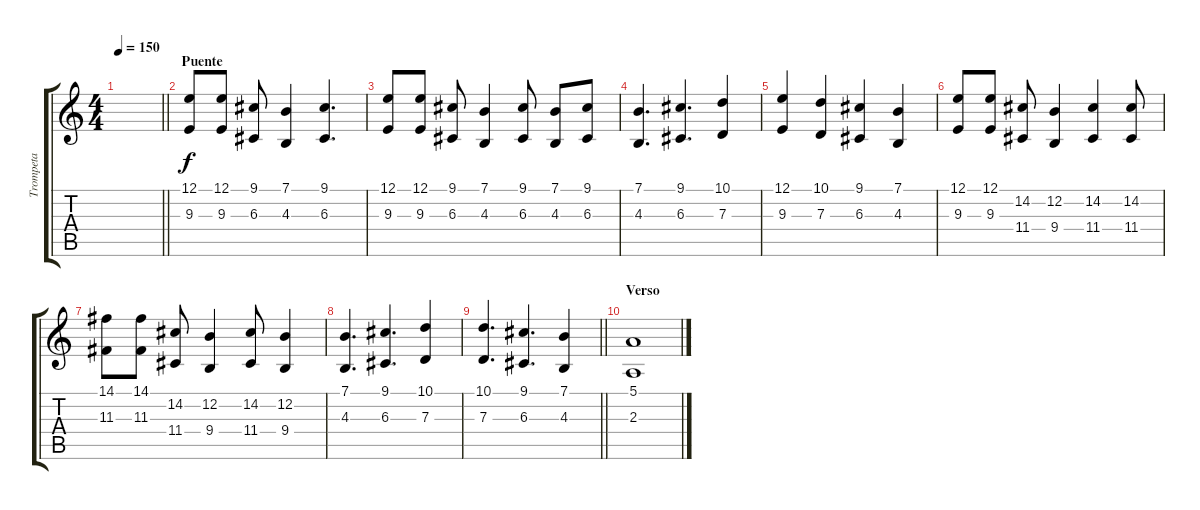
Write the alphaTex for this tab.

\track ("Trompeta" "Trompeta") {instrument trumpet}
\staff {score tabs}
\tuning (E4 B3 G3 D3 A2 E2) {hide}
\ts (4 4)
\tempo 150
\clef g2
\barLineRight lightlight
\ks c
|
\section ("" "Puente")
(12.1 9.3).8{volume 11} (12.1 9.3).8 (9.1 6.3).8 (7.1 4.3).4 (9.1 6.3).4{d} |
(12.1 9.3).8 (12.1 9.3).8 (9.1 6.3).8 (7.1 4.3).4 (9.1 6.3).8 (7.1 4.3).8 (9.1 6.3).8 |
(7.1 4.3).4{d} (9.1 6.3).4{d} (10.1 7.3).4 |
(12.1 9.3).4 (10.1 7.3).4 (9.1 6.3).4 (7.1 4.3).4 |
(12.1 9.3).8 (12.1 9.3).8 (14.2 11.4).8 (12.2 9.4).4 (14.2 11.4).4 (14.2 11.4).8 |
(14.1 11.3).8 (14.1 11.3).8 (14.2 11.4).8 (12.2 9.4).4 (14.2 11.4).8 (12.2 9.4).4 |
(7.1 4.3).4{d} (9.1 6.3).4{d} (10.1 7.3).4 |
\barLineRight lightlight
(10.1 7.3).4{d} (9.1 6.3).4{d} (7.1 4.3).4 |
\section ("" "Verso")
(5.1 2.3).1
